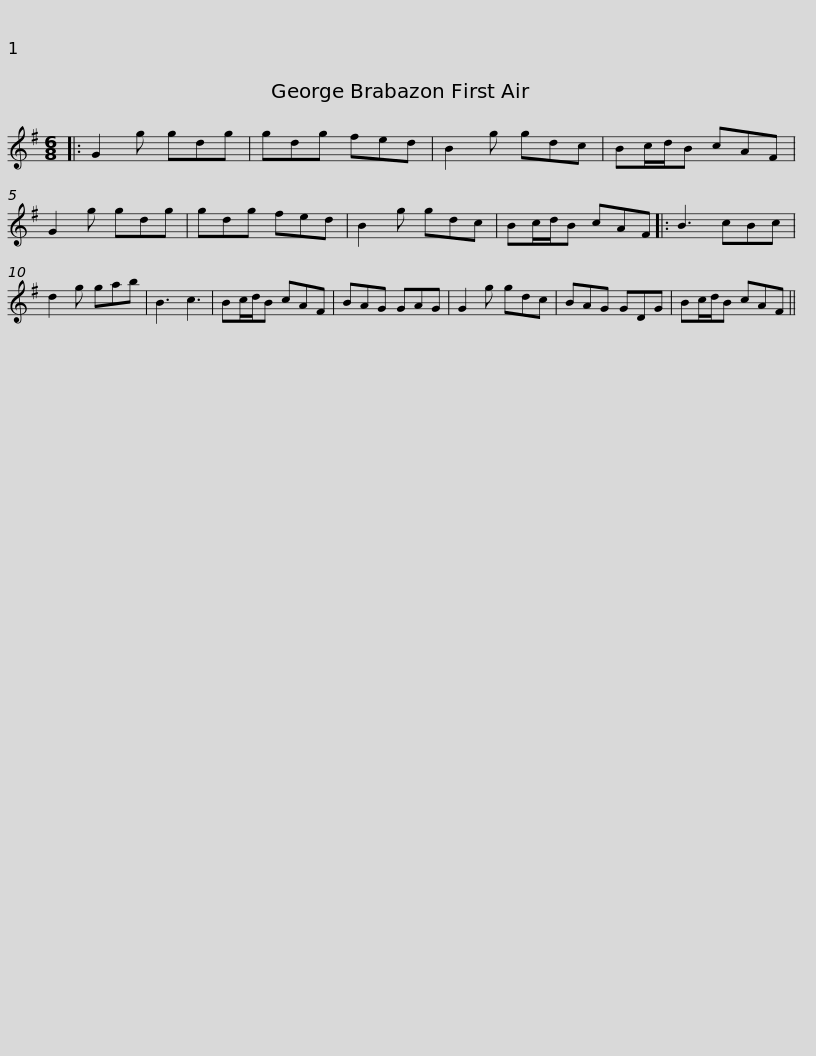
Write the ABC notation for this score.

X:1
L:1/8
M:6/8
I:linebreak $
K:G
V:1 treble
V:1
|: G2 g gdg | gdg fed | B2 g gdc | Bc/d/B cAF | G2 g gdg | %5
 gdg fed | B2 g gdc |$ Bc/d/B cAF |: B3 cBc | d2 g gab | %10
 B3 c3 | Bc/d/B cAF | BAG GAG | G2 g gdc | BAG GDG |$ %15
 Bc/d/B cAF || %16
